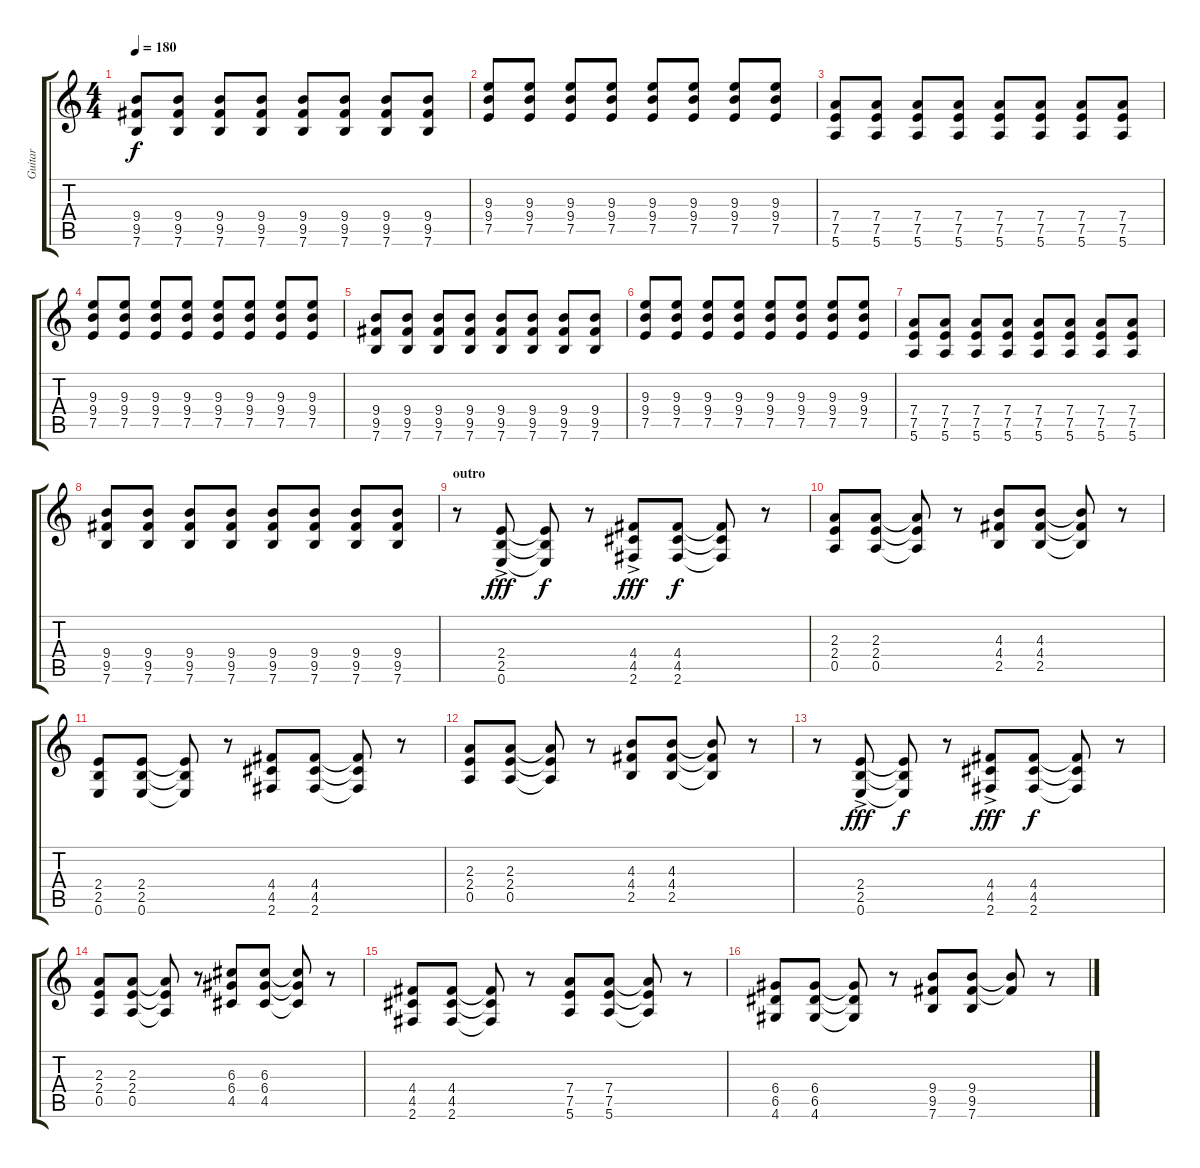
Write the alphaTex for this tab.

\track ("Guitar" "Guitar") {instrument distortionguitar}
\staff {score tabs}
\tuning (E4 B3 G3 D3 A2 E2) {hide}
\ts (4 4)
\tempo 180
\clef g2
\ks c
(9.4 9.5 7.6).8{dy f} (9.4 9.5 7.6).8 (9.4 9.5 7.6).8 (9.4 9.5 7.6).8 (9.4 9.5 7.6).8 (9.4 9.5 7.6).8 (9.4 9.5 7.6).8 (9.4 9.5 7.6).8 |
(9.3 9.4 7.5).8 (9.3 9.4 7.5).8 (9.3 9.4 7.5).8 (9.3 9.4 7.5).8 (9.3 9.4 7.5).8 (9.3 9.4 7.5).8 (9.3 9.4 7.5).8 (9.3 9.4 7.5).8 |
(7.4 7.5 5.6).8 (7.4 7.5 5.6).8 (7.4 7.5 5.6).8 (7.4 7.5 5.6).8 (7.4 7.5 5.6).8 (7.4 7.5 5.6).8 (7.4 7.5 5.6).8 (7.4 7.5 5.6).8 |
(9.3 9.4 7.5).8 (9.3 9.4 7.5).8 (9.3 9.4 7.5).8 (9.3 9.4 7.5).8 (9.3 9.4 7.5).8 (9.3 9.4 7.5).8 (9.3 9.4 7.5).8 (9.3 9.4 7.5).8 |
(9.4 9.5 7.6).8 (9.4 9.5 7.6).8 (9.4 9.5 7.6).8 (9.4 9.5 7.6).8 (9.4 9.5 7.6).8 (9.4 9.5 7.6).8 (9.4 9.5 7.6).8 (9.4 9.5 7.6).8 |
(9.3 9.4 7.5).8 (9.3 9.4 7.5).8 (9.3 9.4 7.5).8 (9.3 9.4 7.5).8 (9.3 9.4 7.5).8 (9.3 9.4 7.5).8 (9.3 9.4 7.5).8 (9.3 9.4 7.5).8 |
(7.4 7.5 5.6).8 (7.4 7.5 5.6).8 (7.4 7.5 5.6).8 (7.4 7.5 5.6).8 (7.4 7.5 5.6).8 (7.4 7.5 5.6).8 (7.4 7.5 5.6).8 (7.4 7.5 5.6).8 |
(9.4 9.5 7.6).8 (9.4 9.5 7.6).8 (9.4 9.5 7.6).8 (9.4 9.5 7.6).8 (9.4 9.5 7.6).8 (9.4 9.5 7.6).8 (9.4 9.5 7.6).8 (9.4 9.5 7.6).8 |
\section ("" "outro")
r.8 (2.4{ac} 2.5 0.6).8{dy fff} (2.4{t} 2.5{t} 0.6{t}).8{dy f} r.8 (4.4{ac} 4.5 2.6).8{dy fff} (4.4 4.5 2.6).8{dy f} (4.4{t} 4.5{t} 2.6{t}).8 r.8 |
(2.3 2.4 0.5).8 (2.3 2.4 0.5).8 (2.3{t} 2.4{t} 0.5{t}).8 r.8 (4.3 4.4 2.5).8 (4.3 4.4 2.5).8 (4.3{t} 4.4{t} 2.5{t}).8 r.8 |
(2.4 2.5 0.6).8 (2.4 2.5 0.6).8 (2.4{t} 2.5{t} 0.6{t}).8 r.8 (4.4 4.5 2.6).8 (4.4 4.5 2.6).8 (4.4{t} 4.5{t} 2.6{t}).8 r.8 |
(2.3 2.4 0.5).8 (2.3 2.4 0.5).8 (2.3{t} 2.4{t} 0.5{t}).8 r.8 (4.3 4.4 2.5).8 (4.3 4.4 2.5).8 (4.3{t} 4.4{t} 2.5{t}).8 r.8 |
r.8 (2.4{ac} 2.5 0.6).8{dy fff} (2.4{t} 2.5{t} 0.6{t}).8{dy f} r.8 (4.4{ac} 4.5 2.6).8{dy fff} (4.4 4.5 2.6).8{dy f} (4.4{t} 4.5{t} 2.6{t}).8 r.8 |
(2.3 2.4 0.5).8 (2.3 2.4 0.5).8 (2.3{t} 2.4{t} 0.5{t}).8 r.8 (6.3 6.4 4.5).8 (6.3 6.4 4.5).8 (6.3{t} 6.4{t} 4.5{t}).8 r.8 |
(4.4 4.5 2.6).8 (4.4 4.5 2.6).8 (4.4{t} 4.5{t} 2.6{t}).8 r.8 (7.4 7.5 5.6).8 (7.4 7.5 5.6).8 (7.4{t} 7.5{t} 5.6{t}).8 r.8 |
(6.4 6.5 4.6).8 (6.4 6.5 4.6).8 (6.4{t} 6.5{t} 4.6{t}).8 r.8 (9.4 9.5 7.6).8 (9.4 9.5 7.6).8 (9.4{t} 9.5{t}).8 r.8
